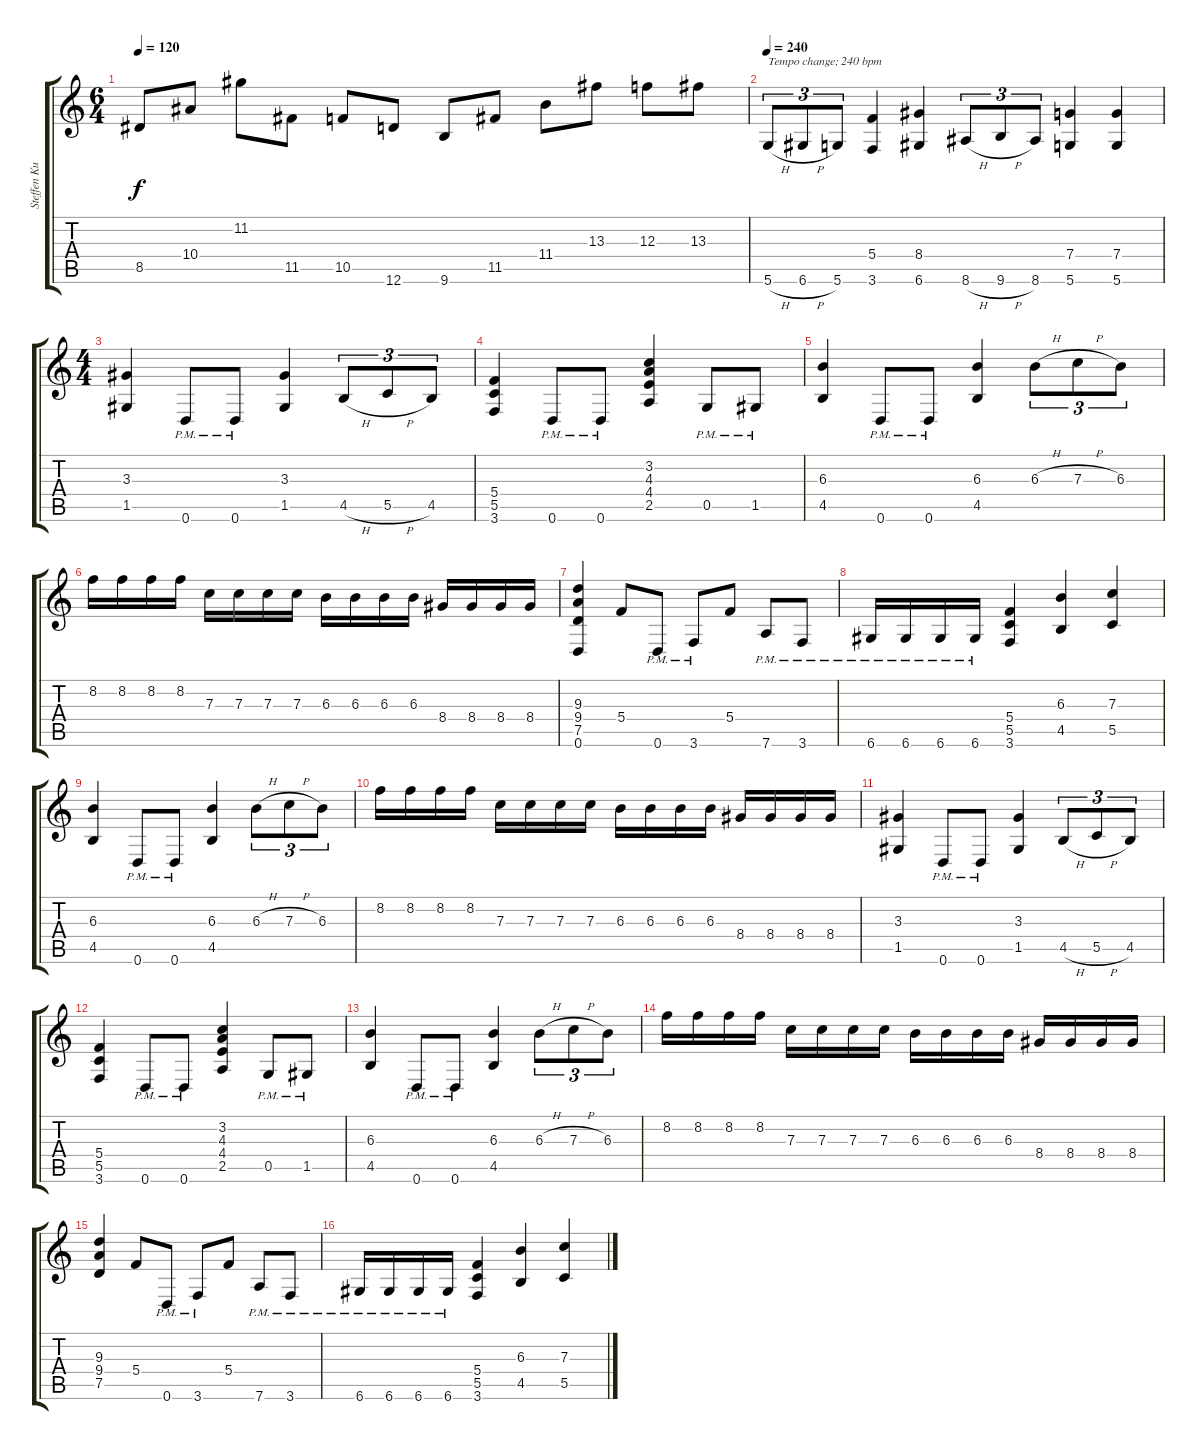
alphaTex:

\track ("Steffen Kummerer  - guitar" "Steffen Ku") {instrument distortionguitar}
\staff {score tabs}
\tuning (D4 A3 F3 C3 G2 D2) {hide}
\ts (6 4)
\tempo 120
\clef g2
\ks c
8.5.8{dy f} 10.4.8 11.2.8 11.5.8 10.5.8 12.6.8 9.6.8 11.5.8 11.4.8 13.3.8 12.3.8 13.3.8 |
\tempo 240
5.6{h}.8{tu (3 2) txt "Tempo change; 240 bpm"} 6.6{h}.8{tu (3 2)} 5.6.8{tu (3 2)} (5.4 3.6).4 (8.4 6.6).4 8.6{h}.8{tu (3 2)} 9.6{h}.8{tu (3 2)} 8.6.8{tu (3 2)} (7.4 5.6).4 (7.4 5.6).4 |
\ts (4 4)
(3.3 1.5).4 0.6{pm}.8 0.6{pm}.8 (3.3 1.5).4 4.5{h}.8{tu (3 2)} 5.5{h}.8{tu (3 2)} 4.5.8{tu (3 2)} |
(5.4 5.5 3.6).4 0.6{pm}.8 0.6{pm}.8 (3.2 4.3 4.4 2.5).4 0.5{pm}.8 1.5{pm}.8 |
(6.3 4.5).4 0.6{pm}.8 0.6{pm}.8 (6.3 4.5).4 6.3{h}.8{tu (3 2)} 7.3{h}.8{tu (3 2)} 6.3.8{tu (3 2)} |
8.2.16 8.2.16 8.2.16 8.2.16 7.3.16 7.3.16 7.3.16 7.3.16 6.3.16 6.3.16 6.3.16 6.3.16 8.4.16 8.4.16 8.4.16 8.4.16 |
(9.3 9.4 7.5 0.6).4 5.4.8 0.6{pm}.8 3.6{pm}.8 5.4.8 7.6{pm}.8 3.6{pm}.8 |
6.6{pm}.16 6.6{pm}.16 6.6{pm}.16 6.6{pm}.16 (5.4 5.5 3.6).4 (6.3 4.5).4 (7.3 5.5).4 |
(6.3 4.5).4 0.6{pm}.8 0.6{pm}.8 (6.3 4.5).4 6.3{h}.8{tu (3 2)} 7.3{h}.8{tu (3 2)} 6.3.8{tu (3 2)} |
8.2.16 8.2.16 8.2.16 8.2.16 7.3.16 7.3.16 7.3.16 7.3.16 6.3.16 6.3.16 6.3.16 6.3.16 8.4.16 8.4.16 8.4.16 8.4.16 |
(3.3 1.5).4 0.6{pm}.8 0.6{pm}.8 (3.3 1.5).4 4.5{h}.8{tu (3 2)} 5.5{h}.8{tu (3 2)} 4.5.8{tu (3 2)} |
(5.4 5.5 3.6).4 0.6{pm}.8 0.6{pm}.8 (3.2 4.3 4.4 2.5).4 0.5{pm}.8 1.5{pm}.8 |
(6.3 4.5).4 0.6{pm}.8 0.6{pm}.8 (6.3 4.5).4 6.3{h}.8{tu (3 2)} 7.3{h}.8{tu (3 2)} 6.3.8{tu (3 2)} |
8.2.16 8.2.16 8.2.16 8.2.16 7.3.16 7.3.16 7.3.16 7.3.16 6.3.16 6.3.16 6.3.16 6.3.16 8.4.16 8.4.16 8.4.16 8.4.16 |
(9.3 9.4 7.5).4 5.4.8 0.6{pm}.8 3.6{pm}.8 5.4.8 7.6{pm}.8 3.6{pm}.8 |
6.6{pm}.16 6.6{pm}.16 6.6{pm}.16 6.6{pm}.16 (5.4 5.5 3.6).4 (6.3 4.5).4 (7.3 5.5).4
